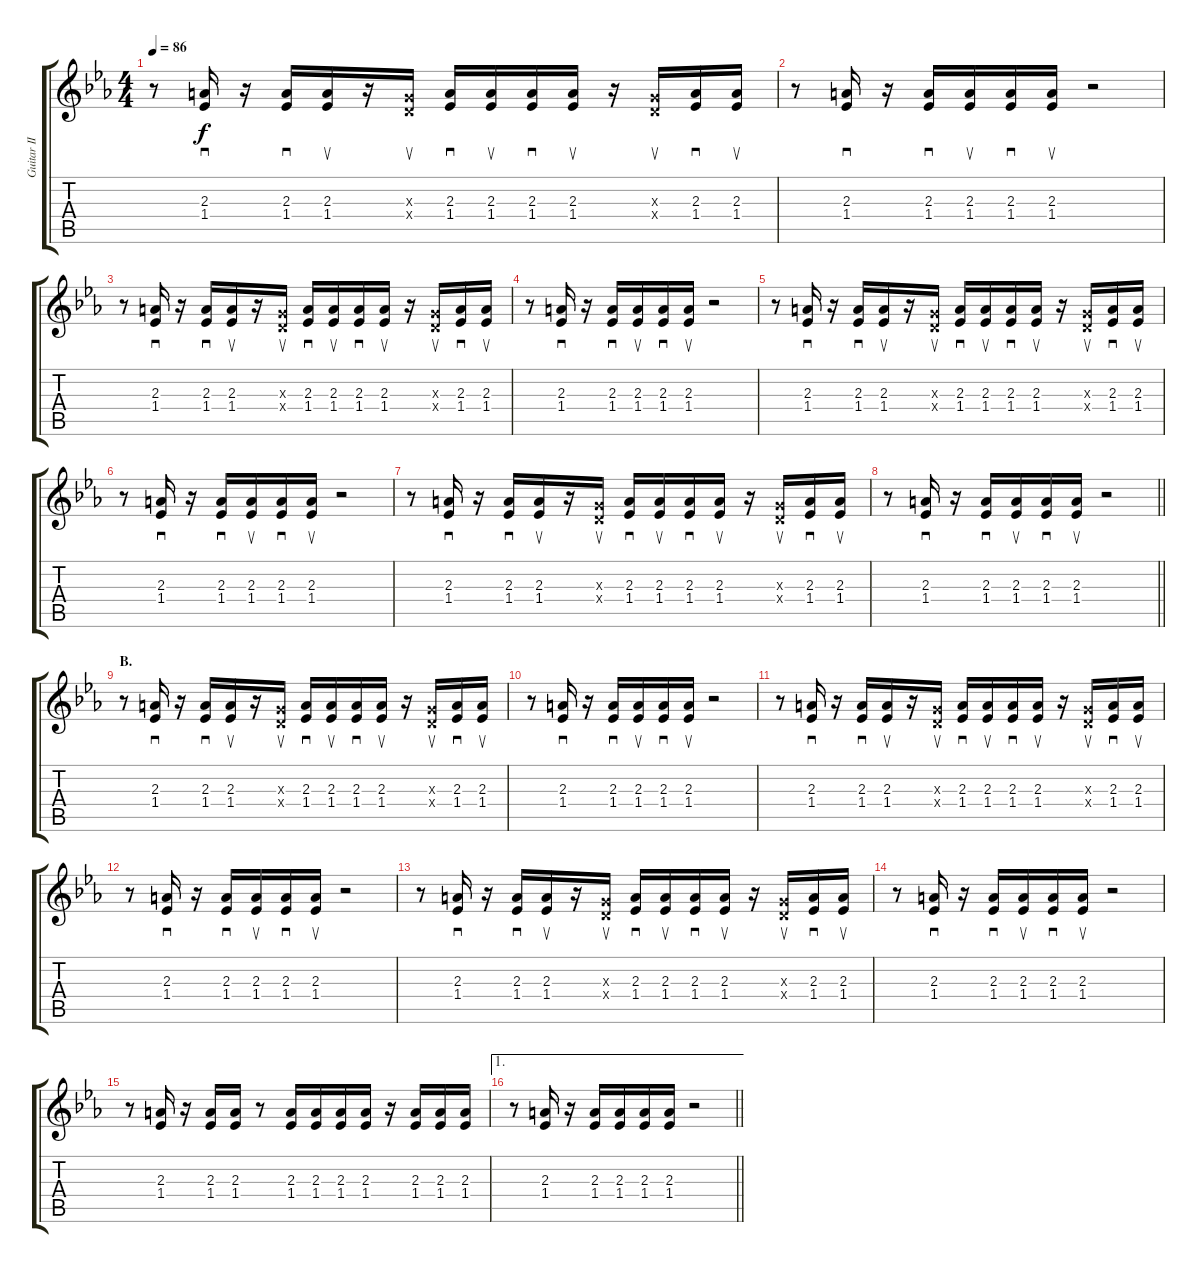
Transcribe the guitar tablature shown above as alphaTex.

\track ("Guitar II" "Guitar II") {instrument electricguitarclean}
\staff {score tabs}
\tuning (E4 B3 G3 D3 A2 E2) {hide}
\ts (4 4)
\tempo 86
\clef g2
\ks eb
r.8{dy f} (2.3 1.4).16{sd} r.16 (2.3 1.4).16{sd} (2.3 1.4).16{su} r.16 (0.3{x} 0.4{x}).16{su} (2.3 1.4).16{sd} (2.3 1.4).16{su} (2.3 1.4).16{sd} (2.3 1.4).16{su} r.16 (0.3{x} 0.4{x}).16{su} (2.3 1.4).16{sd} (2.3 1.4).16{su} |
r.8 (2.3 1.4).16{sd} r.16 (2.3 1.4).16{sd} (2.3 1.4).16{su} (2.3 1.4).16{sd} (2.3 1.4).16{su} r.2 |
r.8 (2.3 1.4).16{sd} r.16 (2.3 1.4).16{sd} (2.3 1.4).16{su} r.16 (0.3{x} 0.4{x}).16{su} (2.3 1.4).16{sd} (2.3 1.4).16{su} (2.3 1.4).16{sd} (2.3 1.4).16{su} r.16 (0.3{x} 0.4{x}).16{su} (2.3 1.4).16{sd} (2.3 1.4).16{su} |
r.8 (2.3 1.4).16{sd} r.16 (2.3 1.4).16{sd} (2.3 1.4).16{su} (2.3 1.4).16{sd} (2.3 1.4).16{su} r.2 |
r.8 (2.3 1.4).16{sd} r.16 (2.3 1.4).16{sd} (2.3 1.4).16{su} r.16 (0.3{x} 0.4{x}).16{su} (2.3 1.4).16{sd} (2.3 1.4).16{su} (2.3 1.4).16{sd} (2.3 1.4).16{su} r.16 (0.3{x} 0.4{x}).16{su} (2.3 1.4).16{sd} (2.3 1.4).16{su} |
r.8 (2.3 1.4).16{sd} r.16 (2.3 1.4).16{sd} (2.3 1.4).16{su} (2.3 1.4).16{sd} (2.3 1.4).16{su} r.2 |
r.8 (2.3 1.4).16{sd} r.16 (2.3 1.4).16{sd} (2.3 1.4).16{su} r.16 (0.3{x} 0.4{x}).16{su} (2.3 1.4).16{sd} (2.3 1.4).16{su} (2.3 1.4).16{sd} (2.3 1.4).16{su} r.16 (0.3{x} 0.4{x}).16{su} (2.3 1.4).16{sd} (2.3 1.4).16{su} |
\barLineRight lightlight
r.8 (2.3 1.4).16{sd} r.16 (2.3 1.4).16{sd} (2.3 1.4).16{su} (2.3 1.4).16{sd} (2.3 1.4).16{su} r.2 |
\section ("" "B.")
r.8 (2.3 1.4).16{sd} r.16 (2.3 1.4).16{sd} (2.3 1.4).16{su} r.16 (0.3{x} 0.4{x}).16{su} (2.3 1.4).16{sd} (2.3 1.4).16{su} (2.3 1.4).16{sd} (2.3 1.4).16{su} r.16 (0.3{x} 0.4{x}).16{su} (2.3 1.4).16{sd} (2.3 1.4).16{su} |
r.8 (2.3 1.4).16{sd} r.16 (2.3 1.4).16{sd} (2.3 1.4).16{su} (2.3 1.4).16{sd} (2.3 1.4).16{su} r.2 |
r.8 (2.3 1.4).16{sd} r.16 (2.3 1.4).16{sd} (2.3 1.4).16{su} r.16 (0.3{x} 0.4{x}).16{su} (2.3 1.4).16{sd} (2.3 1.4).16{su} (2.3 1.4).16{sd} (2.3 1.4).16{su} r.16 (0.3{x} 0.4{x}).16{su} (2.3 1.4).16{sd} (2.3 1.4).16{su} |
r.8 (2.3 1.4).16{sd} r.16 (2.3 1.4).16{sd} (2.3 1.4).16{su} (2.3 1.4).16{sd} (2.3 1.4).16{su} r.2 |
r.8 (2.3 1.4).16{sd} r.16 (2.3 1.4).16{sd} (2.3 1.4).16{su} r.16 (0.3{x} 0.4{x}).16{su} (2.3 1.4).16{sd} (2.3 1.4).16{su} (2.3 1.4).16{sd} (2.3 1.4).16{su} r.16 (0.3{x} 0.4{x}).16{su} (2.3 1.4).16{sd} (2.3 1.4).16{su} |
r.8 (2.3 1.4).16{sd} r.16 (2.3 1.4).16{sd} (2.3 1.4).16{su} (2.3 1.4).16{sd} (2.3 1.4).16{su} r.2 |
r.8 (2.3 1.4).16 r.16 (2.3 1.4).16 (2.3 1.4).16 r.8 (2.3 1.4).16 (2.3 1.4).16 (2.3 1.4).16 (2.3 1.4).16 r.16 (2.3 1.4).16 (2.3 1.4).16 (2.3 1.4).16 |
\ae 1
\barLineRight lightlight
r.8 (2.3 1.4).16 r.16 (2.3 1.4).16 (2.3 1.4).16 (2.3 1.4).16 (2.3 1.4).16 r.2
